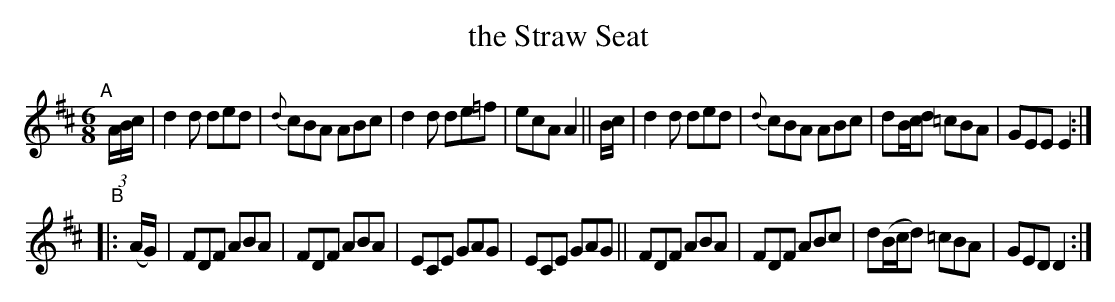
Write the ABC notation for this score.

X:1
T: the Straw Seat
M: 6/8
L: 1/8
K: D
"^A"[|] (3A/B/c/ |\
d2d ded | {d}cBA ABc | d2d de=f | ecA A2 || B/c/ |\
d2d ded | {d}cBA ABc | dB/c/d =cBA | GEE E2 :|
"^B"|: (A/G/) |\
FDF ABA | FDF ABA | ECE GAG | ECE GAG ||\
FDF ABA | FDF ABc | d(B/c/d) =cBA | GED D2 :|
